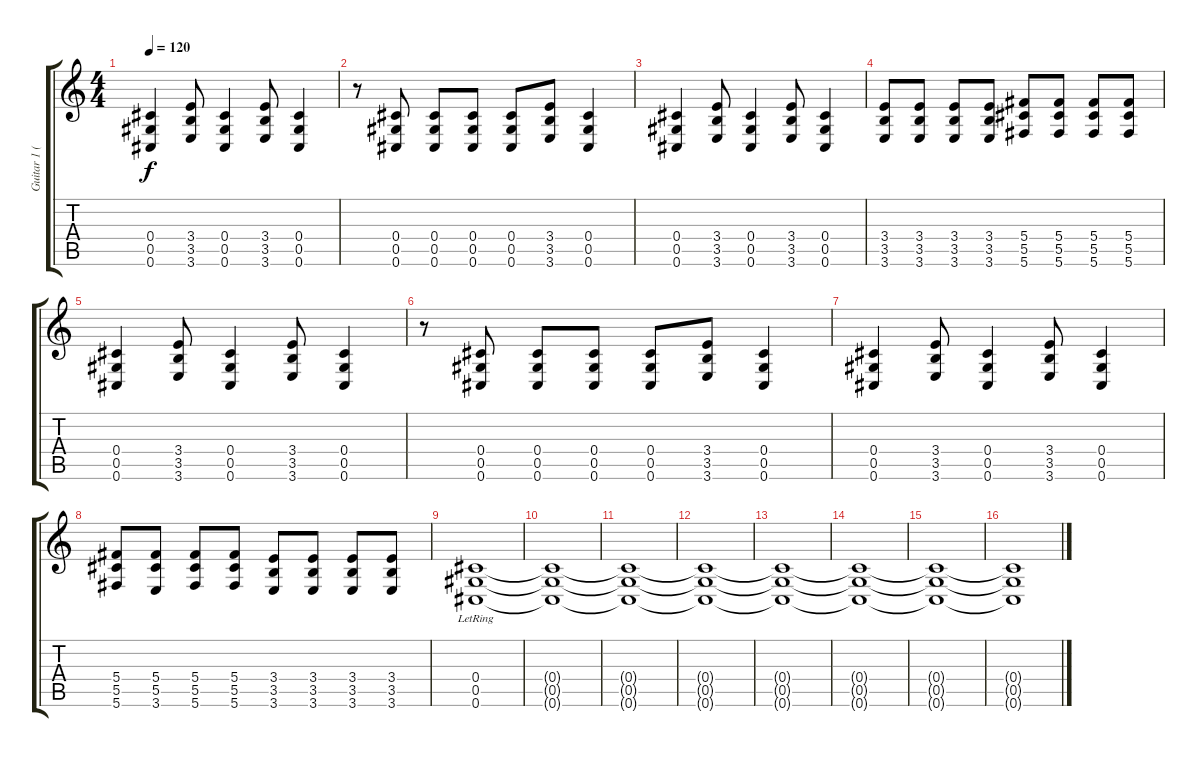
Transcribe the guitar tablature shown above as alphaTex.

\track ("Guitar 1 (Rhythm)" "Guitar 1 (") {instrument distortionguitar}
\staff {score tabs}
\tuning (Eb4 Bb3 Gb3 Db3 Ab2 Db2) {hide}
\ts (4 4)
\tempo 120
\clef g2
\ks c
(0.4 0.5 0.6).4{dy f} (3.4 3.5 3.6).8 (0.4 0.5 0.6).4 (3.4 3.5 3.6).8 (0.4 0.5 0.6).4 |
r.8 (0.4 0.5 0.6).8 (0.4 0.5 0.6).8 (0.4 0.5 0.6).8 (0.4 0.5 0.6).8 (3.4 3.5 3.6).8 (0.4 0.5 0.6).4 |
(0.4 0.5 0.6).4 (3.4 3.5 3.6).8 (0.4 0.5 0.6).4 (3.4 3.5 3.6).8 (0.4 0.5 0.6).4 |
(3.4 3.5 3.6).8 (3.4 3.5 3.6).8 (3.4 3.5 3.6).8 (3.4 3.5 3.6).8 (5.4 5.5 5.6).8 (5.4 5.5 5.6).8 (5.4 5.5 5.6).8 (5.4 5.5 5.6).8 |
(0.4 0.5 0.6).4 (3.4 3.5 3.6).8 (0.4 0.5 0.6).4 (3.4 3.5 3.6).8 (0.4 0.5 0.6).4 |
r.8 (0.4 0.5 0.6).8 (0.4 0.5 0.6).8 (0.4 0.5 0.6).8 (0.4 0.5 0.6).8 (3.4 3.5 3.6).8 (0.4 0.5 0.6).4 |
(0.4 0.5 0.6).4 (3.4 3.5 3.6).8 (0.4 0.5 0.6).4 (3.4 3.5 3.6).8 (0.4 0.5 0.6).4 |
(5.4 5.5 5.6).8 (5.4 5.5 3.6).8 (5.4 5.5 5.6).8 (5.4 5.5 5.6).8 (3.4 3.5 3.6).8 (3.4 3.5 3.6).8 (3.4 3.5 3.6).8 (3.4 3.5 3.6).8 |
(0.4{lr} 0.5{lr} 0.6{lr}).1 |
(0.4{t} 0.5{t} 0.6{t}).1 |
(0.4{t} 0.5{t} 0.6{t}).1 |
(0.4{t} 0.5{t} 0.6{t}).1 |
(0.4{t} 0.5{t} 0.6{t}).1 |
(0.4{t} 0.5{t} 0.6{t}).1 |
(0.4{t} 0.5{t} 0.6{t}).1 |
(0.4{t} 0.5{t} 0.6{t}).1
